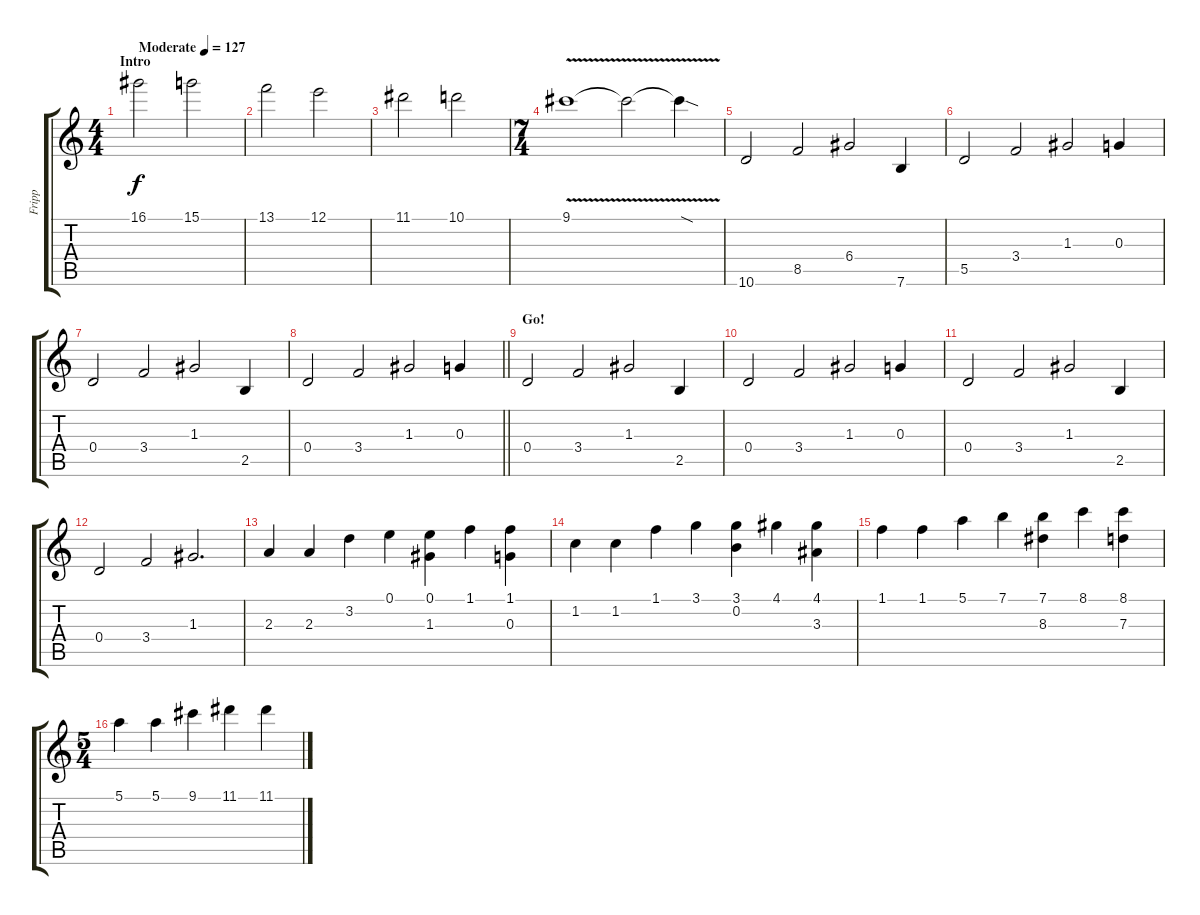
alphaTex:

\track ("Fripp" "Fripp") {instrument overdrivenguitar}
\staff {score tabs}
\tuning (E4 B3 G3 D3 A2 E2) {hide}
\ts (4 4)
\section ("" "Intro")
\tempo (127 "Moderate")
\clef g2
\ks c
16.1.2{dy f instrument overdrivenguitar} 15.1.2 |
13.1.2 12.1.2 |
11.1.2 10.1.2 |
\ts (7 4)
9.1{v}.1 9.1{v t}.2 9.1{sod t}.4 |
10.6.2 8.5.2 6.4.2 7.6.4 |
5.5.2 3.4.2 1.3.2 0.3.4 |
0.4.2 3.4.2 1.3.2 2.5.4 |
\barLineRight lightlight
0.4.2 3.4.2 1.3.2 0.3.4 |
\section ("" "Go!")
0.4.2 3.4.2 1.3.2 2.5.4 |
0.4.2 3.4.2 1.3.2 0.3.4 |
0.4.2 3.4.2 1.3.2 2.5.4 |
0.4.2 3.4.2 1.3.2{d} |
2.3.4 2.3.4 3.2.4 0.1.4 (0.1 1.3).4 1.1.4 (1.1 0.3).4 |
1.2.4 1.2.4 1.1.4 3.1.4 (3.1 0.2).4 4.1.4 (4.1 3.3).4 |
1.1.4 1.1.4 5.1.4 7.1.4 (7.1 8.3).4 8.1.4 (8.1 7.3).4 |
\ts (5 4)
5.1.4 5.1.4 9.1.4 11.1.4 11.1.4
